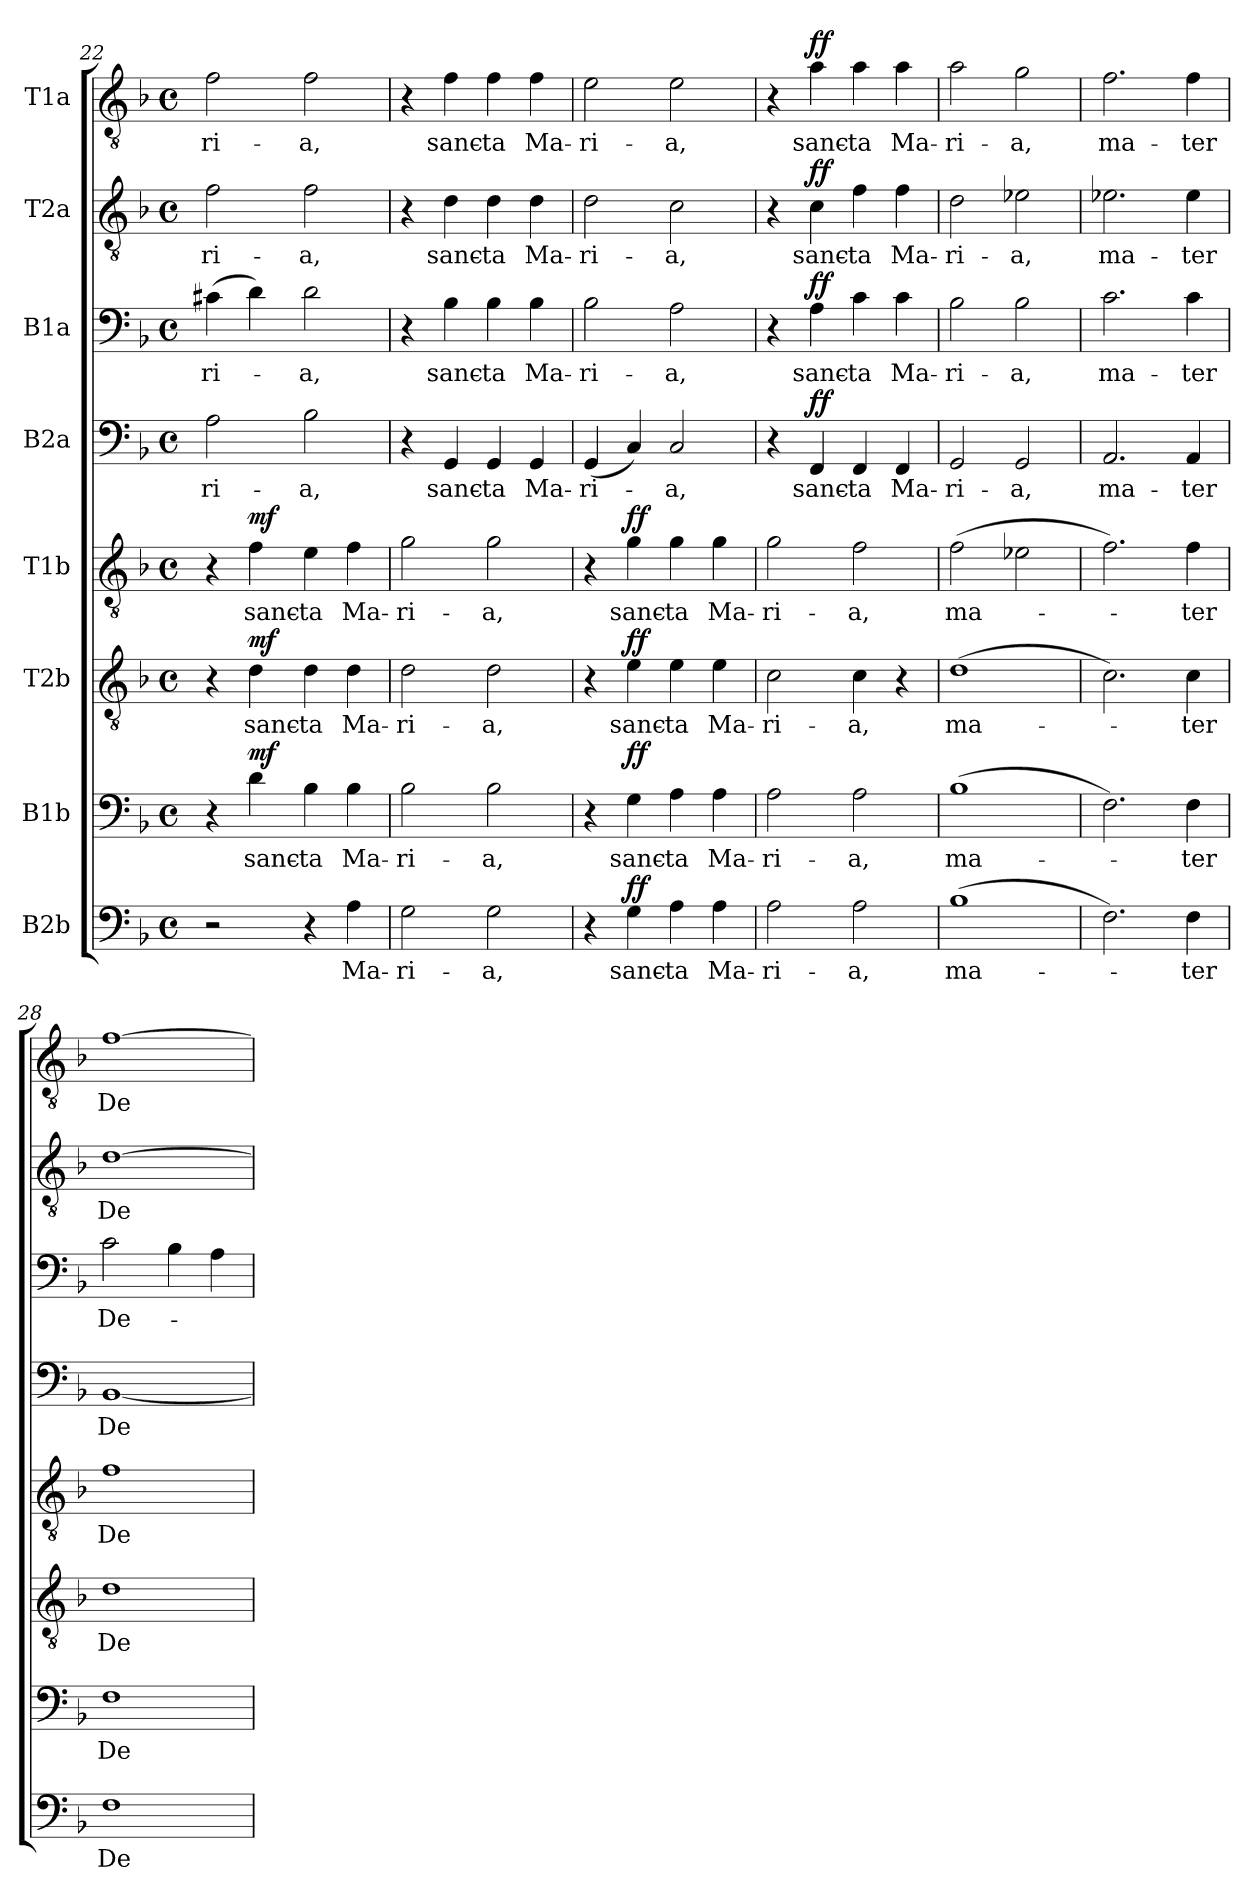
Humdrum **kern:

**kern	**text	**dynam	**kern	**text	**dynam	**kern	**text	**dynam	**kern	**text	**dynam	**kern	**text	**dynam	**kern	**text	**dynam	**kern	**text	**dynam	**kern	**text	**dynam
*part8	*part8	*part8	*part7	*part7	*part7	*part6	*part6	*part6	*part5	*part5	*part5	*part4	*part4	*part4	*part3	*part3	*part3	*part2	*part2	*part2	*part1	*part1	*part1
*staff8	*staff8	*staff8	*staff7	*staff7	*staff7	*staff6	*staff6	*staff6	*staff5	*staff5	*staff5	*staff4	*staff4	*staff4	*staff3	*staff3	*staff3	*staff2	*staff2	*staff2	*staff1	*staff1	*staff1
*I"B2b	*	*	*I"B1b	*	*	*I"T2b	*	*	*I"T1b	*	*	*I"B2a	*	*	*I"B1a	*	*	*I"T2a	*	*	*I"T1a	*	*
*clefF4	*	*	*clefF4	*	*	*clefGv2	*	*	*clefGv2	*	*	*clefF4	*	*	*clefF4	*	*	*clefGv2	*	*	*clefGv2	*	*
*k[b-]	*	*	*k[b-]	*	*	*k[b-]	*	*	*k[b-]	*	*	*k[b-]	*	*	*k[b-]	*	*	*k[b-]	*	*	*k[b-]	*	*
*M4/4	*	*	*M4/4	*	*	*M4/4	*	*	*M4/4	*	*	*M4/4	*	*	*M4/4	*	*	*M4/4	*	*	*M4/4	*	*
*met(c)	*	*	*met(c)	*	*	*met(c)	*	*	*met(c)	*	*	*met(c)	*	*	*met(c)	*	*	*met(c)	*	*	*met(c)	*	*
=22	=22	=22	=22	=22	=22	=22	=22	=22	=22	=22	=22	=22	=22	=22	=22	=22	=22	=22	=22	=22	=22	=22	=22
!	!	!	!	!	!	!	!	!	!	!	!	!	!LO:LY:b	!	!	!LO:LY:b	!	!	!LO:LY:b	!	!	!LO:LY:b	!
2r	.	.	4r	.	.	4r	.	.	4r	.	.	2A\	-ri-	.	(>4c#X\	-ri-	.	2f\	-ri-	.	2f\	-ri-	.
!	!	!	!	!LO:LY:b	!LO:DY:a	!	!LO:LY:b	!LO:DY:a	!	!LO:LY:b	!LO:DY:a	!	!	!	!	!	!	!	!	!	!	!	!
.	.	.	4d\	sanc-	mf	4d\	sanc-	mf	4f\	sanc-	mf	.	.	.	4d\)	.	.	.	.	.	.	.	.
!	!	!	!	!LO:LY:b	!	!	!LO:LY:b	!	!	!LO:LY:b	!	!	!LO:LY:b	!	!	!LO:LY:b	!	!	!LO:LY:b	!	!	!LO:LY:b	!
4r	.	.	4B-\	-ta	.	4d\	-ta	.	4e\	-ta	.	2B-\	-a,	.	2d\	-a,	.	2f\	-a,	.	2f\	-a,	.
!	!LO:LY:b	!	!	!LO:LY:b	!	!	!LO:LY:b	!	!	!LO:LY:b	!	!	!	!	!	!	!	!	!	!	!	!	!
4A\	Ma-	.	4B-\	Ma-	.	4d\	Ma-	.	4f\	Ma-	.	.	.	.	.	.	.	.	.	.	.	.	.
!!LO:PB:g=z
=23	=23	=23	=23	=23	=23	=23	=23	=23	=23	=23	=23	=23	=23	=23	=23	=23	=23	=23	=23	=23	=23	=23	=23
!	!LO:LY:b	!	!	!LO:LY:b	!	!	!LO:LY:b	!	!	!LO:LY:b	!	!	!	!	!	!	!	!	!	!	!	!	!
2G\	-ri-	.	2B-\	-ri-	.	2d\	-ri-	.	2g\	-ri-	.	4r	.	.	4r	.	.	4r	.	.	4r	.	.
!	!	!	!	!	!	!	!	!	!	!	!	!	!LO:LY:b	!	!	!LO:LY:b	!	!	!LO:LY:b	!	!	!LO:LY:b	!
.	.	.	.	.	.	.	.	.	.	.	.	4GG/	sanc-	.	4B-\	sanc-	.	4d\	sanc-	.	4f\	sanc-	.
!	!LO:LY:b	!	!	!LO:LY:b	!	!	!LO:LY:b	!	!	!LO:LY:b	!	!	!LO:LY:b	!	!	!LO:LY:b	!	!	!LO:LY:b	!	!	!LO:LY:b	!
2G\	-a,	.	2B-\	-a,	.	2d\	-a,	.	2g\	-a,	.	4GG/	-ta	.	4B-\	-ta	.	4d\	-ta	.	4f\	-ta	.
!	!	!	!	!	!	!	!	!	!	!	!	!	!LO:LY:b	!	!	!LO:LY:b	!	!	!LO:LY:b	!	!	!LO:LY:b	!
.	.	.	.	.	.	.	.	.	.	.	.	4GG/	Ma-	.	4B-\	Ma-	.	4d\	Ma-	.	4f\	Ma-	.
=24	=24	=24	=24	=24	=24	=24	=24	=24	=24	=24	=24	=24	=24	=24	=24	=24	=24	=24	=24	=24	=24	=24	=24
!	!	!	!	!	!	!	!	!	!	!	!	!	!LO:LY:b	!	!	!LO:LY:b	!	!	!LO:LY:b	!	!	!LO:LY:b	!
4r	.	.	4r	.	.	4r	.	.	4r	.	.	(<4GG/	-ri-	.	2B-\	-ri-	.	2d\	-ri-	.	2e\	-ri-	.
!	!LO:LY:b	!LO:DY:a	!	!LO:LY:b	!LO:DY:a	!	!LO:LY:b	!LO:DY:a	!	!LO:LY:b	!LO:DY:a	!	!	!	!	!	!	!	!	!	!	!	!
4G\	sanc-	ff	4G\	sanc-	ff	4e\	sanc-	ff	4g\	sanc-	ff	4C/)	.	.	.	.	.	.	.	.	.	.	.
!	!LO:LY:b	!	!	!LO:LY:b	!	!	!LO:LY:b	!	!	!LO:LY:b	!	!	!LO:LY:b	!	!	!LO:LY:b	!	!	!LO:LY:b	!	!	!LO:LY:b	!
4A\	-ta	.	4A\	-ta	.	4e\	-ta	.	4g\	-ta	.	2C/	-a,	.	2A\	-a,	.	2c\	-a,	.	2e\	-a,	.
!	!LO:LY:b	!	!	!LO:LY:b	!	!	!LO:LY:b	!	!	!LO:LY:b	!	!	!	!	!	!	!	!	!	!	!	!	!
4A\	Ma-	.	4A\	Ma-	.	4e\	Ma-	.	4g\	Ma-	.	.	.	.	.	.	.	.	.	.	.	.	.
=25	=25	=25	=25	=25	=25	=25	=25	=25	=25	=25	=25	=25	=25	=25	=25	=25	=25	=25	=25	=25	=25	=25	=25
!	!LO:LY:b	!	!	!LO:LY:b	!	!	!LO:LY:b	!	!	!LO:LY:b	!	!	!	!	!	!	!	!	!	!	!	!	!
2A\	-ri-	.	2A\	-ri-	.	2c\	-ri-	.	2g\	-ri-	.	4r	.	.	4r	.	.	4r	.	.	4r	.	.
!	!	!	!	!	!	!	!	!	!	!	!	!	!LO:LY:b	!LO:DY:a	!	!LO:LY:b	!LO:DY:a	!	!LO:LY:b	!LO:DY:a	!	!LO:LY:b	!LO:DY:a
.	.	.	.	.	.	.	.	.	.	.	.	4FF/	sanc-	ff	4A\	sanc-	ff	4c\	sanc-	ff	4a\	sanc-	ff
!	!LO:LY:b	!	!	!LO:LY:b	!	!	!LO:LY:b	!	!	!LO:LY:b	!	!	!LO:LY:b	!	!	!LO:LY:b	!	!	!LO:LY:b	!	!	!LO:LY:b	!
2A\	-a,	.	2A\	-a,	.	4c\	-a,	.	2f\	-a,	.	4FF/	-ta	.	4c\	-ta	.	4f\	-ta	.	4a\	-ta	.
!	!	!	!	!	!	!	!	!	!	!	!	!	!LO:LY:b	!	!	!LO:LY:b	!	!	!LO:LY:b	!	!	!LO:LY:b	!
.	.	.	.	.	.	4r	.	.	.	.	.	4FF/	Ma-	.	4c\	Ma-	.	4f\	Ma-	.	4a\	Ma-	.
=26	=26	=26	=26	=26	=26	=26	=26	=26	=26	=26	=26	=26	=26	=26	=26	=26	=26	=26	=26	=26	=26	=26	=26
!	!LO:LY:b	!	!	!LO:LY:b	!	!	!LO:LY:b	!	!	!LO:LY:b	!	!	!LO:LY:b	!	!	!LO:LY:b	!	!	!LO:LY:b	!	!	!LO:LY:b	!
(>1B-	ma-	.	(>1B-	ma-	.	(>1d	ma-	.	(>2f\	ma-	.	2GG/	-ri-	.	2B-\	-ri-	.	2d\	-ri-	.	2a\	-ri-	.
!	!	!	!	!	!	!	!	!	!	!	!	!	!LO:LY:b	!	!	!LO:LY:b	!	!	!LO:LY:b	!	!	!LO:LY:b	!
.	.	.	.	.	.	.	.	.	2e-X\	.	.	2GG/	-a,	.	2B-\	-a,	.	2e-X\	-a,	.	2g\	-a,	.
=27	=27	=27	=27	=27	=27	=27	=27	=27	=27	=27	=27	=27	=27	=27	=27	=27	=27	=27	=27	=27	=27	=27	=27
!	!	!	!	!	!	!	!	!	!	!	!	!	!LO:LY:b	!	!	!LO:LY:b	!	!	!LO:LY:b	!	!	!LO:LY:b	!
2.F\)	.	.	2.F\)	.	.	2.c\)	.	.	2.f\)	.	.	2.AA/	ma-	.	2.c\	ma-	.	2.e-X\	ma-	.	2.f\	ma-	.
!	!LO:LY:b	!	!	!LO:LY:b	!	!	!LO:LY:b	!	!	!LO:LY:b	!	!	!LO:LY:b	!	!	!LO:LY:b	!	!	!LO:LY:b	!	!	!LO:LY:b	!
4F\	-ter	.	4F\	-ter	.	4c\	-ter	.	4f\	-ter	.	4AA/	-ter	.	4c\	-ter	.	4e-\	-ter	.	4f\	-ter	.
=28	=28	=28	=28	=28	=28	=28	=28	=28	=28	=28	=28	=28	=28	=28	=28	=28	=28	=28	=28	=28	=28	=28	=28
!	!LO:LY:b	!	!	!LO:LY:b	!	!	!LO:LY:b	!	!	!LO:LY:b	!	!	!LO:LY:b	!	!	!LO:LY:b	!	!	!LO:LY:b	!	!	!LO:LY:b	!
1F	De-	.	1F	De-	.	1d	De-	.	1f	De-	.	[1BB-	De-	.	2c\	De-	.	[1d	De-	.	[1f	De-	.
.	.	.	.	.	.	.	.	.	.	.	.	.	.	.	4B-\	.	.	.	.	.	.	.	.
.	.	.	.	.	.	.	.	.	.	.	.	.	.	.	4A\	.	.	.	.	.	.	.	.
=	=	=	=	=	=	=	=	=	=	=	=	=	=	=	=	=	=	=	=	=	=	=	=
*-	*-	*-	*-	*-	*-	*-	*-	*-	*-	*-	*-	*-	*-	*-	*-	*-	*-	*-	*-	*-	*-	*-	*-
